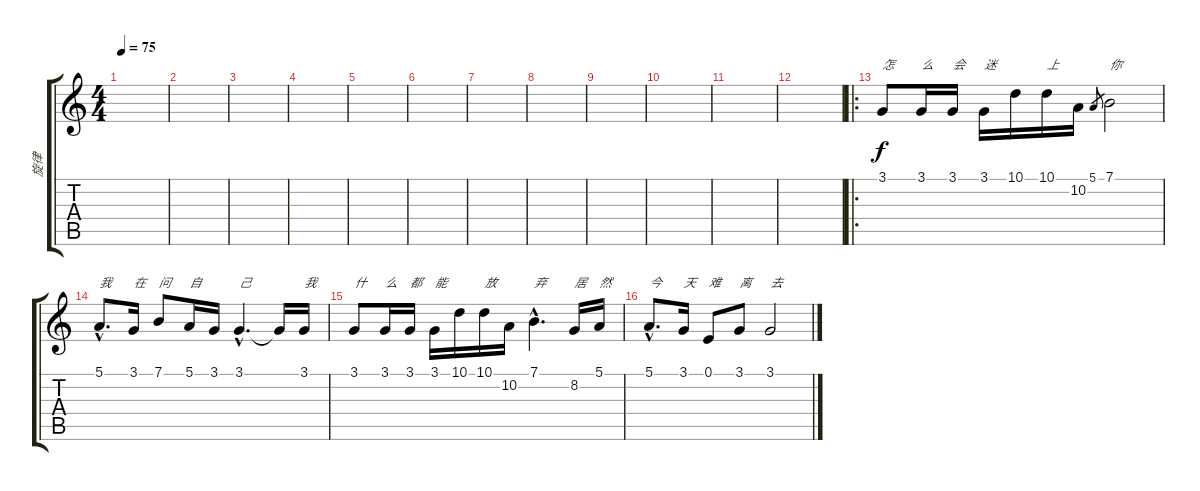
\track ("旋律" "旋律") {instrument sopranosax}
\staff {score tabs}
\tuning (E4 B3 G3 D3 A2 E2) {hide}
\ts (4 4)
\tempo 75
\clef g2
\ks c
|
|
|
|
|
|
|
|
|
|
|
|
\ro
3.1.8{txt "怎"} 3.1.16{txt "么"} 3.1.16{txt "会"} 3.1.16{txt "迷"} 10.1.16 10.1.16{txt "上"} 10.2.16 5.1.8{gr} 7.1.2{txt "你"} |
5.1{hac}.8{d txt "我"} 3.1.16{txt "在"} 7.1.8{txt "问"} 5.1.16{txt "自"} 3.1.16 3.1{hac}.4{d txt "己"} 3.1{t}.16 3.1.16{txt "我"} |
3.1.8{txt "什"} 3.1.16{txt "么"} 3.1.16{txt "都"} 3.1.16{txt "能"} 10.1.16 10.1.16{txt "放"} 10.2.16 7.1{hac}.4{d txt "弃"} 8.2.16{txt "居"} 5.1.16{txt "然"} |
5.1{hac}.8{d txt "今"} 3.1.16{txt "天"} 0.1.8{txt "难"} 3.1.8{txt "离"} 3.1.2{txt "去"}
